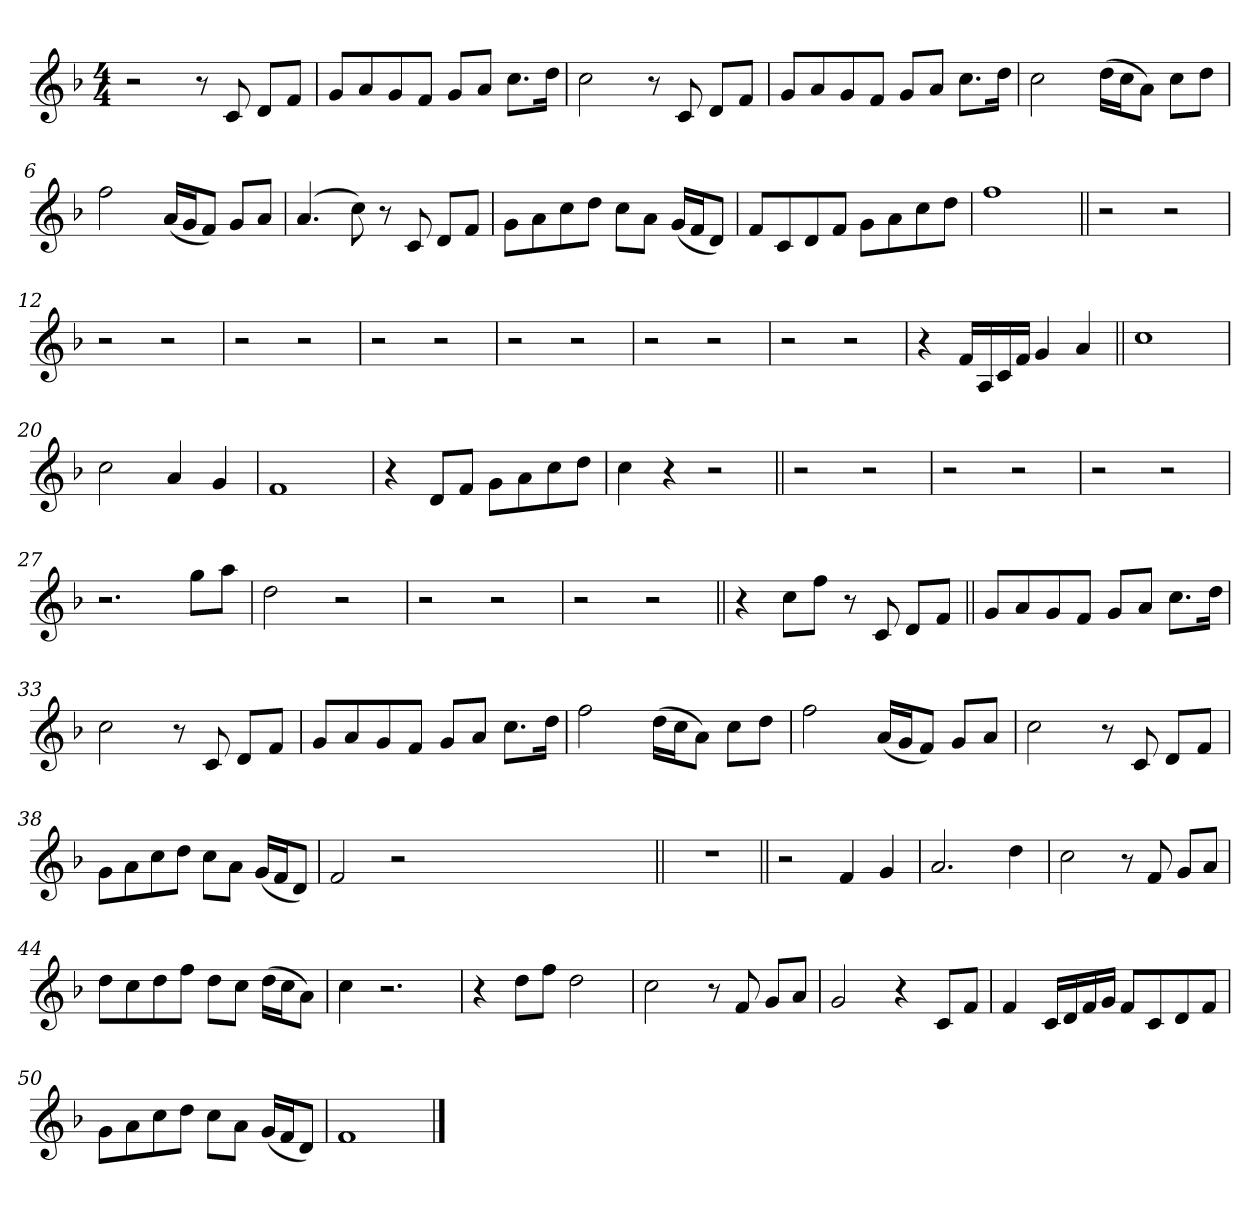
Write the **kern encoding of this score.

**kern
*part1
*staff1
!!LO:PB:g=z
*clefG2
*k[b-]
*F:
*M4/4
*MM64
=1
2r
8r
8ci/
8di/L
8fi/J
=2
8gi/L
8ai/
8gi/
8fi/J
8gi/L
8ai/J
8.cci\L
16ddi\Jk
=3
2cci\
8r
8ci/
8di/L
8fi/J
=4
8gi/L
8ai/
8gi/
8fi/J
8gi/L
8ai/J
8.cci\L
16ddi\Jk
!!LO:LB:g=z
=5
2cci\
(16ddi\LL
16cci\J
8ai\J)
8cci\L
8ddi\J
=6
2ffi\
(16ai/LL
16gi/J
8fi/J)
8gi/L
8ai/J
=7
(4.ai/
8cci\)
8r
8ci/
8di/L
8fi/J
=8
8gi\L
8ai\
8cci\
8ddi\J
8cci\L
8ai\J
(16gi/LL
16fi/J
8di/J)
!!LO:LB:g=z
=9
8fi/L
8ci/
8di/
8fi/J
8gi\L
8ai\
8cci\
8ddi\J
=10
1ffi
=11||
2r
2r
=12
2r
2r
=13
2r
2r
=14
2r
2r
=15
2r
2r
!!LO:LB:g=z
=16
2r
2r
=17
2r
2r
=18
4r
16fi/LL
16Ai/
16ci/
16fi/JJ
4gi/
4ai/
=19||
1cci
=20
2cci\
4ai/
4gi/
=21
1fi
!!LO:LB:g=z
=22
4r
8di/L
8fi/J
8gi\L
8ai\
8cci\
8ddi\J
=23
4cci\
4r
2r
=24||
2r
2r
=25
2r
2r
=26
2r
2r
=27
2.r
8ggi\L
8aai\J
!!LO:LB:g=z
=28
2ddi\
2r
=29
2r
2r
=30
2r
2r
=31||
4r
8cci\L
8ffi\J
8r
8ci/
8di/L
8fi/J
=32||
8gi/L
8ai/
8gi/
8fi/J
8gi/L
8ai/J
8.cci\L
16ddi\Jk
!!LO:LB:g=z
=33
2cci\
8r
8ci/
8di/L
8fi/J
=34
8gi/L
8ai/
8gi/
8fi/J
8gi/L
8ai/J
8.cci\L
16ddi\Jk
=35
2ffi\
(16ddi\LL
16cci\J
8ai\J)
8cci\L
8ddi\J
=36
2ffi\
(16ai/LL
16gi/J
8fi/J)
8gi/L
8ai/J
=37
2cci\
8r
8ci/
8di/L
8fi/J
!!LO:LB:g=z
=38
8gi\L
8ai\
8cci\
8ddi\J
8cci\L
8ai\J
(16gi/LL
16fi/J
8di/J)
=39
2fi/
2r
4%15ryy
=40||
1r
=41||
2r
4fi/
4gi/
=42
2.ai/
4ddi\
=43
2cci\
8r
8fi/
8gi/L
8ai/J
!!LO:LB:g=z
=44
8ddi\L
8cci\
8ddi\
8ffi\J
8ddi\L
8cci\J
(16ddi\LL
16cci\J
8ai\J)
=45
4cci\
2.r
=46
4r
8ddi\L
8ffi\J
2ddi\
=47
2cci\
8r
8fi/
8gi/L
8ai/J
!!LO:LB:g=z
=48
2gi/
4r
8ci/L
8fi/J
=49
4fi/
16ci/LL
16di/
16fi/
16gi/JJ
8fi/L
8ci/
8di/
8fi/J
=50
8gi\L
8ai\
8cci\
8ddi\J
8cci\L
8ai\J
(16gi/LL
16fi/J
8di/J)
=51
1fi
==
*-
